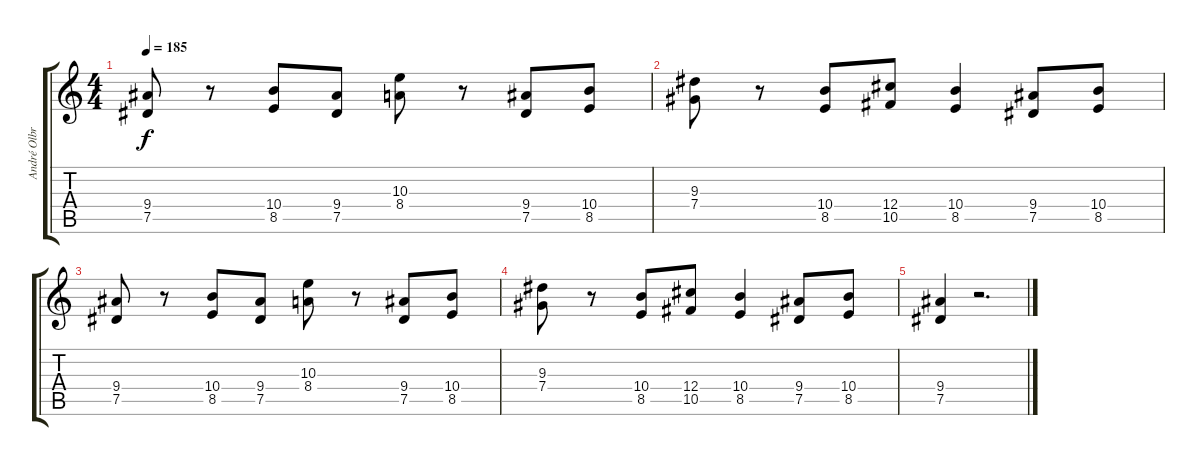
\track ("André Olbrich" "André Olbr") {instrument distortionguitar}
\staff {score tabs}
\tuning (Eb4 Bb3 Gb3 Db3 Ab2 Eb2) {hide}
\ts (4 4)
\tempo 185
\clef g2
\ks c
(9.4 7.5).8{dy f} r.8 (10.4 8.5).8 (9.4 7.5).8 (10.3 8.4).8 r.8 (9.4 7.5).8 (10.4 8.5).8 |
(9.3 7.4).8 r.8 (10.4 8.5).8 (12.4 10.5).8 (10.4 8.5).4 (9.4 7.5).8 (10.4 8.5).8 |
(9.4 7.5).8 r.8 (10.4 8.5).8 (9.4 7.5).8 (10.3 8.4).8 r.8 (9.4 7.5).8 (10.4 8.5).8 |
(9.3 7.4).8 r.8 (10.4 8.5).8 (12.4 10.5).8 (10.4 8.5).4 (9.4 7.5).8 (10.4 8.5).8 |
(9.4 7.5).4 r.2{d}
